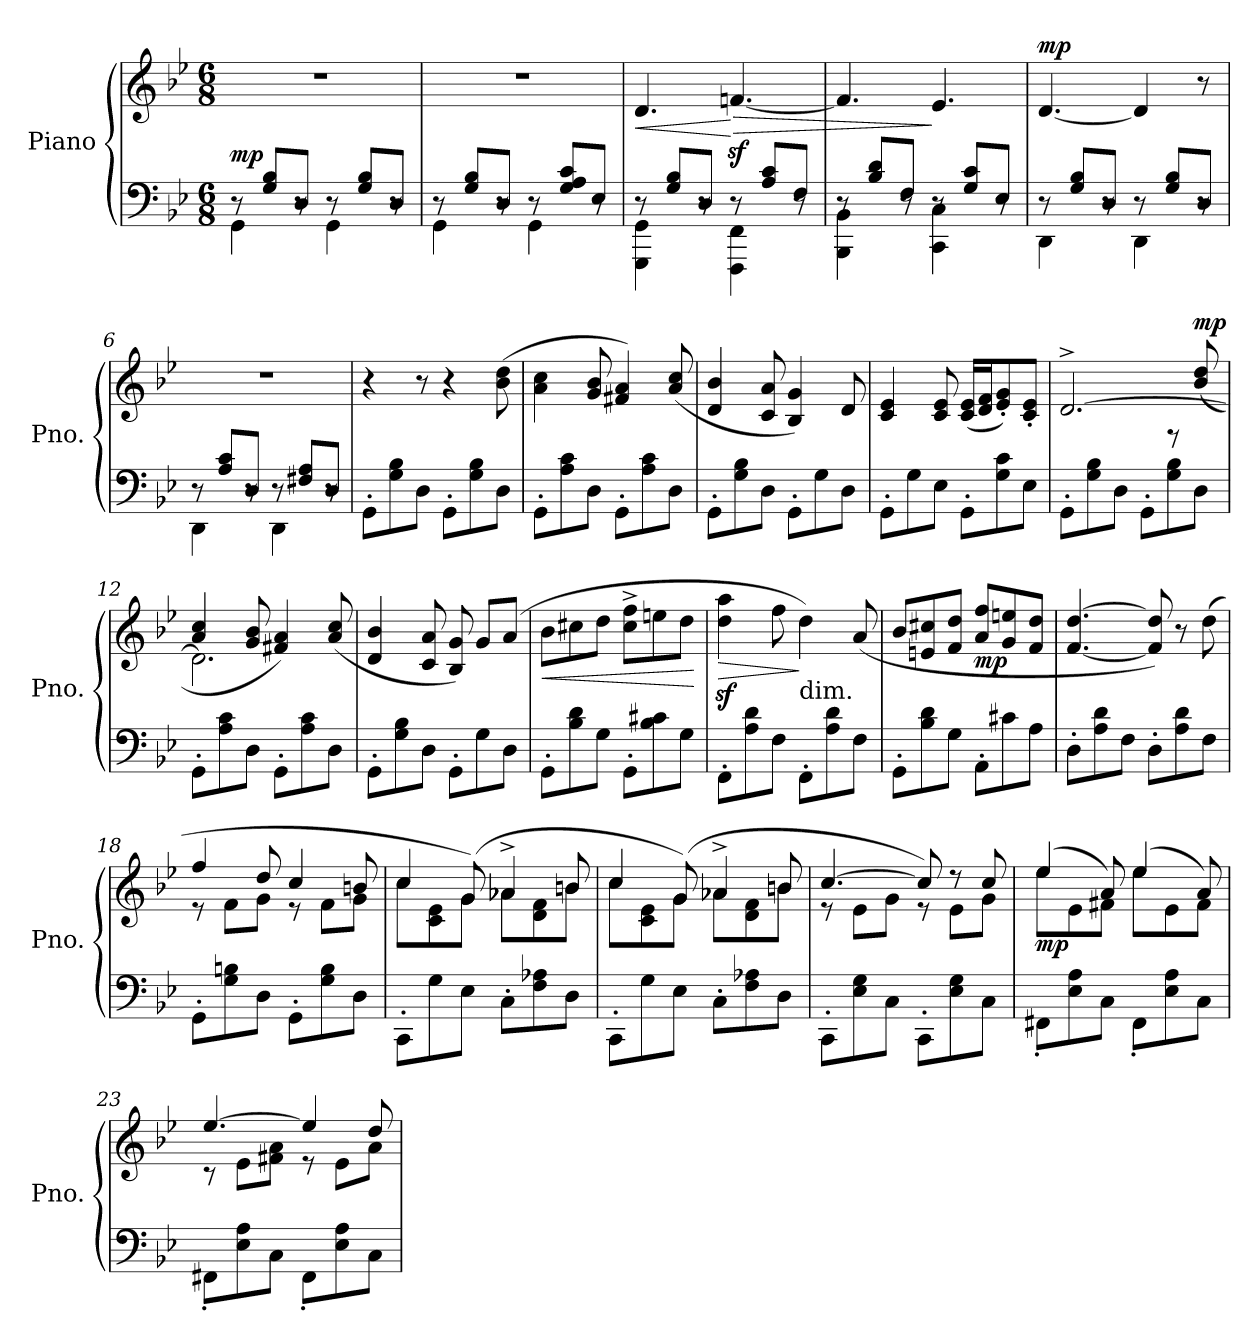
**kern	**kern	**dynam
*part1	*part1	*part1
*staff2	*staff1	*staff1/2
*I"Piano	*	*
*I'Pno.	*	*
*clefF4	*clefG2	*
*k[b-e-]	*k[b-e-]	*
*M6/8	*M6/8	*
=1	=1	=1
*^	*	*
*	*^	*	*
!	!	!	!	!LO:DY:a=2
2.ryy	8r	4GG\	2.r	mp
.	8G/ 8B-/L	.	.	.
.	8D/J	8r	.	.
.	8r	4GG\	.	.
.	8G/ 8B-/L	.	.	.
.	8D/J	8r	.	.
=2	=2	=2	=2	=2
2.ryy	8r	4GG\	2.r	.
.	8G/ 8B-/L	.	.	.
.	8D/J	8r	.	.
.	8r	4GG\	.	.
.	8G/ 8A/ 8c/L	.	.	.
.	8E-/J	8r	.	.
=3	=3	=3	=3	=3
!	!	!	!	!LO:HP:b
2.ryy	8r	4GGG\ 4GG\	4.d/	<
.	8G/ 8B-/L	.	.	.
.	8D/J	8r	.	.
!	!	!	!	!LO:HP:n=1:b
.	8r	4FFF\ 4FF\	[4.fnz>/	[ >
.	8A/ 8c/L	.	.	.
.	8F/J	8r	.	.
=4	=4	=4	=4	=4
2.ryy	8r	4BBB-\ 4BB-\	4.f/]	.
.	8B-/ 8d/L	.	.	.
.	8F/J	8r	.	.
.	8r	4CC\ 4C\	4.e-/	]
.	8G/ 8c/L	.	.	.
.	8E-/J	8r	.	.
=5	=5	=5	=5	=5
!	!	!	!	!LO:DY:a
2.ryy	8r	4DD\	[4.d/	mp
.	8G/ 8B-/L	.	.	.
.	8D/J	8r	.	.
.	8r	4DD\	4d/]	.
.	8G/ 8B-/L	.	.	.
.	8D/J	8r	8r	.
=6	=6	=6	=6	=6
2.ryy	8r	4DD\	2.r	.
.	8A/ 8c/L	.	.	.
.	8D/J	8r	.	.
.	8r	4DD\	.	.
.	8F#X/ 8A/L	.	.	.
.	8D/J	8r	.	.
*v	*v	*v	*	*
=7	=7	=7
8GG'\L	4r	.
8G\ 8B-\	.	.
8D\J	8r	.
8GG'\L	4r	.
8G\ 8B-\	.	.
8D\J	(>8b-\ 8dd\	.
=8	=8	=8
8GG'\L	4a\ 4cc\	.
8A\ 8c\	.	.
8D\J	8g/ 8b-/	.
8GG'\L	4f#X/ 4a/)	.
8A\ 8c\	.	.
8D\J	(<8a/ 8cc/	.
=9	=9	=9
8GG'\L	4d/ 4b-/	.
8G\ 8B-\	.	.
8D\J	8c/ 8a/	.
8GG'\L	4B-/ 4g/)	.
8G\	.	.
8D\J	8d/	.
=10	=10	=10
8GG'\L	4c/ 4e-/	.
8G\	.	.
8E-\J	8c/ 8e-/	.
8GG'\L	(<16c/ 16e-/LL	.
.	16d/ 16f/J	.
8G\ 8c\	8e-/' 8g/')	.
8E-\J	8c/' 8e-/'J	.
=11	=11	=11
*	*^	*
8GG'\L	[2.d^/	2ryy	.
8G\ 8B-\	.	.	.
8D\J	.	.	.
8GG'\L	.	.	.
8G\ 8B-\	.	8r	.
!	!	!	!LO:DY:a
8D\J	.	(<8b-/ 8dd/	mp
=12	=12	=12	=12
8GG'\L	2.d\]	4a/ 4cc/	.
8A\ 8c\	.	.	.
8D\J	.	8g/ 8b-/	.
8GG'\L	.	4f#X/ 4a/)	.
8A\ 8c\	.	.	.
8D\J	.	(<8a/ 8cc/	.
*	*v	*v	*
=13	=13	=13
8GG'\L	4d/ 4b-/	.
8G\ 8B-\	.	.
8D\J	8c/ 8a/	.
8GG'\L	8B-/ 8g/)	.
8G\	8g/L	.
8D\J	(>8a/J	.
=14	=14	=14
!	!	!LO:HP:b
8GG'\L	8b-\L	<
8B-\ 8d\	8cc#X\	.
8G\J	8dd\J	.
8GG'\L	8cc#\^ 8ff\^L	.
8B-\ 8c#X\	8een\	.
8G\J	8dd\J	.
.	.	[
=15	=15	=15
!	!	!LO:HP:b
8FF'\L	4dd\z< 4aa\z<	>
8A\ 8d\	.	.
8F\J	8ff\	.
!	!LO:TX:b:t=dim.	!
8FF'\L	4dd\)	]
8A\ 8d\	.	.
8F\J	(<8a/	.
=16	=16	=16
8GG'\L	8b-/L	.
8B-\ 8d\	8en/ 8cc#X/	.
8G\J	8f/ 8dd/J	.
!	!	!LO:DY:b
8AA'\L	8a/ 8ff/L	mp
8c#X\	8g/ 8een/	.
8A\J	8f/ 8dd/J	.
=17	=17	=17
8D'\L	[4.f/ [4.dd/	.
8A\ 8d\	.	.
8F\J	.	.
8D'\L	8f/] 8dd/])	.
8A\ 8d\	8r	.
8F\J	(>8dd\	.
=18	=18	=18
*	*^	*
8GG'\L	4ff/	8r	.
8G\ 8Bn\	.	8f\L	.
8D\J	8dd/	8g\J	.
8GG'\L	4cc/	8r	.
8G\ 8B\	.	8f\L	.
8D\J	8bn/	8g\J	.
=19	=19	=19	=19
8CC'\L	4cc/	8cc\L	.
8G\	.	8c\ 8e-\	.
8E-\J	(>8g/)	8g\J	.
8C'\L	4a-X^>/	8a-\L	.
8F\ 8A-X\	.	8d\ 8f\	.
8D\J	8bn/	8b\J	.
=20	=20	=20	=20
8CC'\L	4cc/	8cc\L	.
8G\	.	8c\ 8e-\	.
8E-\J	(>8g/)	8g\J	.
8C'\L	4a-X^>/	8a-\L	.
8F\ 8A-X\	.	8d\ 8f\	.
8D\J	8bn/	8b\J	.
=21	=21	=21	=21
8CC'\L	[4.cc/	8r	.
8E-\ 8G\	.	8e-\L	.
8C\J	.	8g\J	.
8CC'\L	8cc/])	8r	.
8E-\ 8G\	8r	8e-\L	.
8C\J	8cc/	8g\J	.
=22	=22	=22	=22
*^	*	*	*
!	!	!	!	!LO:DY:b
2.ryy	8FF#X'>\L	(>4ee-/	8ee-\L	mp
.	8E-\ 8A\	.	8e-\	.
.	8C\J	8a/)	8f#X\J	.
.	8FF#'>\L	(>4ee-/	8ee-\L	.
.	8E-\ 8A\	.	8e-\	.
.	8C\J	8a/)	8f#\J	.
=23	=23	=23	=23	=23
2.ryy	8FF#X'>\L	[4.ee-/	8r	.
.	8E-\ 8A\	.	8e-\L	.
.	8C\J	.	8f#X\ 8a\J	.
.	8FF#'>\L	4ee-/]	8r	.
.	8E-\ 8A\	.	8e-\L	.
.	8C\J	8dd/	8a\J	.
*v	*v	*	*	*
*	*v	*v	*
=	=	=
*-	*-	*-
